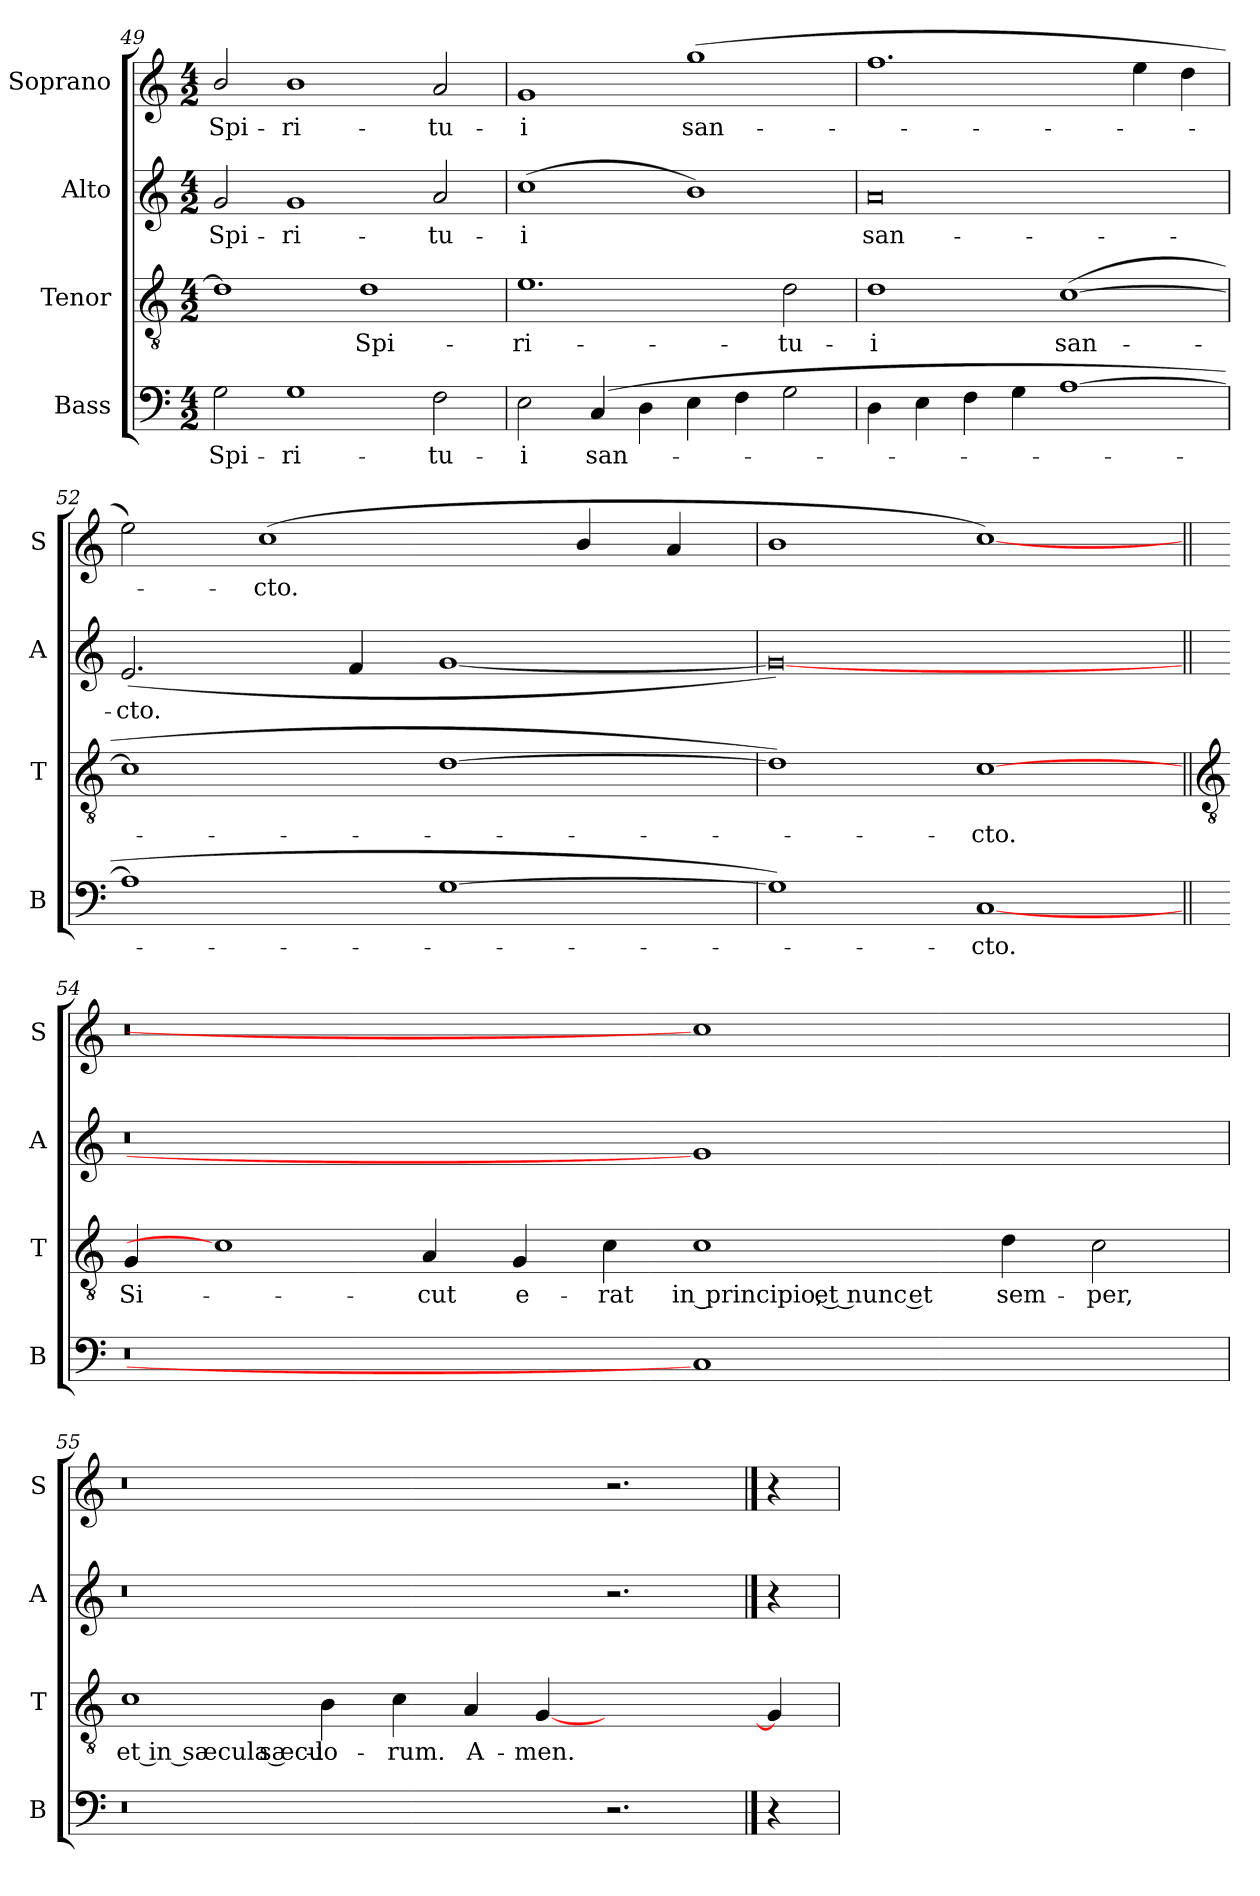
**kern	**text	**kern	**text	**kern	**text	**kern	**text
*part4	*part4	*part3	*part3	*part2	*part2	*part1	*part1
*staff4	*staff4	*staff3	*staff3	*staff2	*staff2	*staff1	*staff1
*I"Bass	*	*I"Tenor	*	*I"Alto	*	*I"Soprano	*
*I'B	*	*I'T	*	*I'A	*	*I'S	*
!!LO:LB:g=z
*clefF4	*	*clefGv2	*	*clefG2	*	*clefG2	*
*k[]	*	*k[]	*	*k[]	*	*k[]	*
*C:	*	*C:	*	*C:	*	*C:	*
*M4/2	*	*M4/2	*	*M4/2	*	*M4/2	*
=49	=49	=49	=49	=49	=49	=49	=49
!	!LO:LY:b	!	!	!	!LO:LY:b	!	!LO:LY:b
2G	Spi-	1d]	.	2g	Spi-	2b/	Spi-
!	!LO:LY:b	!	!	!	!LO:LY:b	!	!LO:LY:b
1G	-ri-	.	.	1g	-ri-	1b	-ri-
!	!	!	!LO:LY:b	!	!	!	!
.	.	1d	Spi-	.	.	.	.
!	!LO:LY:b	!	!	!	!LO:LY:b	!	!LO:LY:b
2F	-tu-	.	.	2a	-tu-	2a	-tu-
=50	=50	=50	=50	=50	=50	=50	=50
!	!LO:LY:b	!	!LO:LY:b	!	!LO:LY:b	!	!LO:LY:b
2E	-i	1.e	-ri-	(>1cc	-i	1g	-i
!	!LO:LY:b	!	!	!	!	!	!
(>4C	san-	.	.	.	.	.	.
4D	.	.	.	.	.	.	.
!	!	!	!	!	!	!	!LO:LY:b
4E	.	.	.	1b)	.	(>1gg	san-
4F	.	.	.	.	.	.	.
!	!	!	!LO:LY:b	!	!	!	!
2G	.	2d	-tu-	.	.	.	.
=51	=51	=51	=51	=51	=51	=51	=51
!	!	!	!LO:LY:b	!	!LO:LY:b	!	!
4D	.	1d	-i	0a	san-	1.ff	.
4E	.	.	.	.	.	.	.
4F	.	.	.	.	.	.	.
4G	.	.	.	.	.	.	.
!	!	!	!LO:LY:b	!	!	!	!
[1A	.	(>[1c	san-	.	.	.	.
.	.	.	.	.	.	4ee	.
.	.	.	.	.	.	4dd	.
=52	=52	=52	=52	=52	=52	=52	=52
!	!	!	!	!	!LO:LY:b	!	!
1A]	.	1c]	.	(<2.e	-cto.	2ee)	.
!	!	!	!	!	!	!	!LO:LY:b
.	.	.	.	.	.	(<1cc	cto.
.	.	.	.	4f	.	.	.
[1G	.	[1d	.	[1g	.	.	.
.	.	.	.	.	.	4b/	.
.	.	.	.	.	.	4a	.
=53	=53	=53	=53	=53	=53	=53	=53
1G])	.	1d])	.	0g_)	.	1b/	.
!	!LO:LY:b	!	!LO:LY:b	!	!	!	!
[1C	cto.	[1c	cto.	.	.	[1cc/)	.
!!LO:LB:g=z
=54||	=54||	=54||	=54||	=54||	=54||	=54||	=54||
*	*	*clefGv2	*	*	*	*	*
!	!	!	!LO:LY:b	!	!	!	!
0r	.	4G	Si-	0r	.	0r	.
.	.	1c]	.	.	.	.	.
!	!	!	!LO:LY:b	!	!	!	!
.	.	4A	-cut	.	.	.	.
!	!	!	!LO:LY:b	!	!	!	!
.	.	4G	e-	.	.	.	.
!	!	!	!LO:LY:b	!	!	!	!
.	.	4c	-rat	.	.	.	.
!	!	!	!LO:LY:b	!	!	!	!
1C]	.	1c	in principio, et nunc et	1g]	.	1cc/]	.
!	!	!	!LO:LY:b	!	!	!	!
2.ryy	.	4d	sem-	2.ryy	.	2.ryy	.
!	!	!	!LO:LY:b	!	!	!	!
.	.	2c	-per,	.	.	.	.
=55	=55	=55	=55	=55	=55	=55	=55
!	!	!	!LO:LY:b	!	!	!	!
0r	.	1c	et in sæcula sæcu-	0r	.	0r	.
!	!	!	!LO:LY:b	!	!	!	!
.	.	4B	-lo-	.	.	.	.
!	!	!	!LO:LY:b	!	!	!	!
.	.	4c	-rum.	.	.	.	.
!	!	!	!LO:LY:b	!	!	!	!
.	.	4A	A-	.	.	.	.
!	!	!	!LO:LY:b	!	!	!	!
.	.	[4G	-men.	.	.	.	.
2.r	.	2.ryy	.	2.r	.	2.r	.
==56	==56	=56-	==56	==56	==56	==56	==56
4r	.	4G]	.	4r	.	4r	.
=	=	=	=	=	=	=	=
*-	*-	*-	*-	*-	*-	*-	*-
